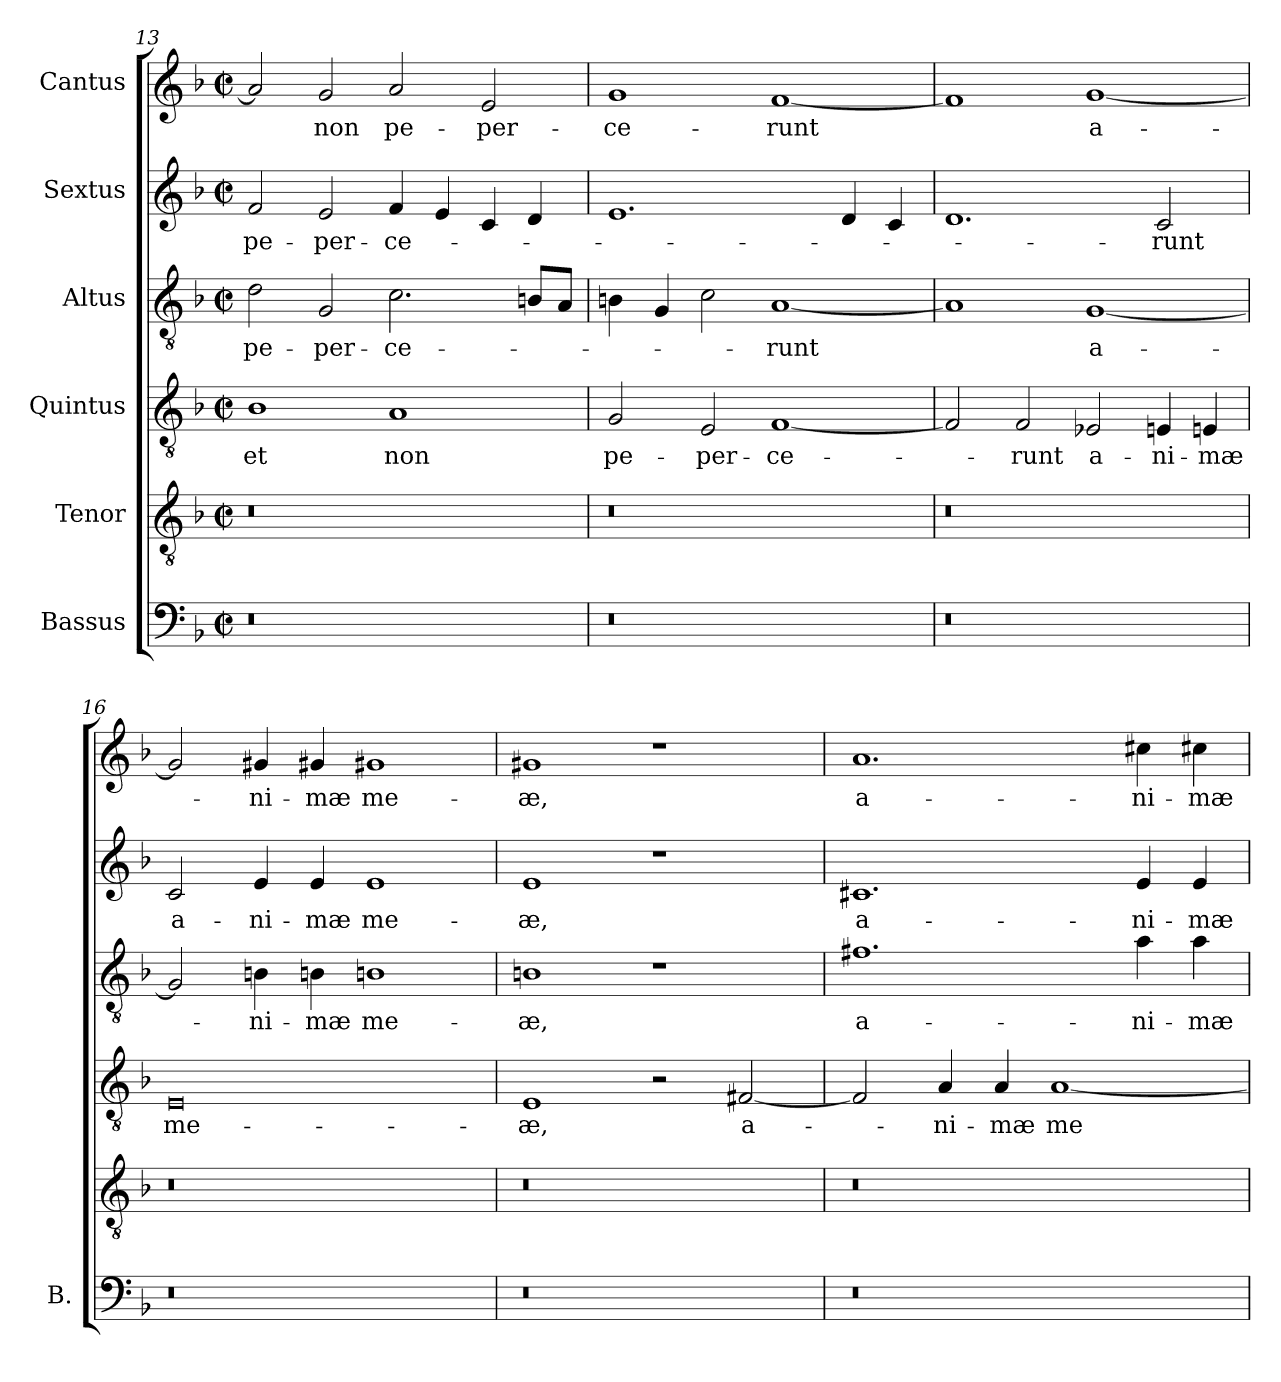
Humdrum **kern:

**kern	**kern	**kern	**text	**kern	**text	**kern	**text	**kern	**text
*part6	*part5	*part4	*part4	*part3	*part3	*part2	*part2	*part1	*part1
*staff6	*staff5	*staff4	*staff4	*staff3	*staff3	*staff2	*staff2	*staff1	*staff1
*I"Bassus	*I"Tenor	*I"Quintus	*	*I"Altus	*	*I"Sextus	*	*I"Cantus	*
*I'B.	*	*	*	*	*	*	*	*	*
*clefF4	*clefGv2	*clefGv2	*	*clefGv2	*	*clefG2	*	*clefG2	*
*k[b-]	*k[b-]	*k[b-]	*	*k[b-]	*	*k[b-]	*	*k[b-]	*
*F:	*F:	*F:	*	*F:	*	*F:	*	*F:	*
*M2/2	*M2/2	*M2/2	*	*M2/2	*	*M2/2	*	*M2/2	*
*met(c|)	*met(c|)	*met(c|)	*	*met(c|)	*	*met(c|)	*	*met(c|)	*
=13	=13	=13	=13	=13	=13	=13	=13	=13	=13
!LO:N:vis=0	!LO:N:vis=0	!	!	!	!	!	!	!	!
1r	1r	1B-\	et	2d\	pe-	2f/	pe-	2a/]	.
.	.	.	.	2G/	-per-	2e/	-per-	2g/	non
1ryy	1ryy	1A/	non	2.c\	-ce-	4f/	-ce-	2a/	pe-
.	.	.	.	.	.	4e/	.	.	.
.	.	.	.	.	.	4c/	.	2e/	-per-
.	.	.	.	8Bn/L	.	4d/	.	.	.
.	.	.	.	8A/J	.	.	.	.	.
=14	=14	=14	=14	=14	=14	=14	=14	=14	=14
!LO:N:vis=0	!LO:N:vis=0	!	!	!	!	!	!	!	!
1r	1r	2G/	pe-	4Bn\	.	1.e/	.	1g/	-ce-
.	.	.	.	4G/	.	.	.	.	.
.	.	2E/	-per-	2c\	.	.	.	.	.
1ryy	1ryy	[1F/	-ce-	[1A/	-runt	.	.	[1f/	-runt
.	.	.	.	.	.	4d/	.	.	.
.	.	.	.	.	.	4c/	.	.	.
=15	=15	=15	=15	=15	=15	=15	=15	=15	=15
!LO:N:vis=0	!LO:N:vis=0	!	!	!	!	!	!	!	!
1r	1r	2F/]	.	1A/]	.	1.d/	.	1f/]	.
.	.	2F/	-runt	.	.	.	.	.	.
1ryy	1ryy	2E-X/	a-	[1G/	a-	.	.	[1g/	a-
.	.	4En/	-ni-	.	.	2c/	-runt	.	.
.	.	4En/	-mæ	.	.	.	.	.	.
=16	=16	=16	=16	=16	=16	=16	=16	=16	=16
!LO:N:vis=0	!LO:N:vis=0	!	!	!	!	!	!	!	!
1r	1r	0E/	me-	2G/]	.	2c/	a-	2g/]	.
.	.	.	.	4Bn\	-ni-	4e/	-ni-	4g#X/	-ni-
.	.	.	.	4Bn\	-mæ	4e/	-mæ	4g#X/	-mæ
1ryy	1ryy	.	.	1Bn\	me-	1e/	me-	1g#X/	me-
=17	=17	=17	=17	=17	=17	=17	=17	=17	=17
!LO:N:vis=0	!LO:N:vis=0	!	!	!	!	!	!	!	!
1r	1r	1E/	-æ,	1Bn\	-æ,	1e/	-æ,	1g#X/	-æ,
1ryy	1ryy	2r	.	1r	.	1r	.	1r	.
.	.	[2F#X/	a-	.	.	.	.	.	.
=18	=18	=18	=18	=18	=18	=18	=18	=18	=18
!LO:N:vis=0	!LO:N:vis=0	!	!	!	!	!	!	!	!
1r	1r	2F#/]	.	1.f#X\	a-	1.c#X/	a-	1.a/	a-
.	.	4A/	-ni-	.	.	.	.	.	.
.	.	4A/	-mæ	.	.	.	.	.	.
1ryy	1ryy	[1A/	me-	.	.	.	.	.	.
.	.	.	.	4a\	-ni-	4e/	-ni-	4cc#X\	-ni-
.	.	.	.	4a\	-mæ	4e/	-mæ	4cc#X\	-mæ
=	=	=	=	=	=	=	=	=	=
*-	*-	*-	*-	*-	*-	*-	*-	*-	*-
